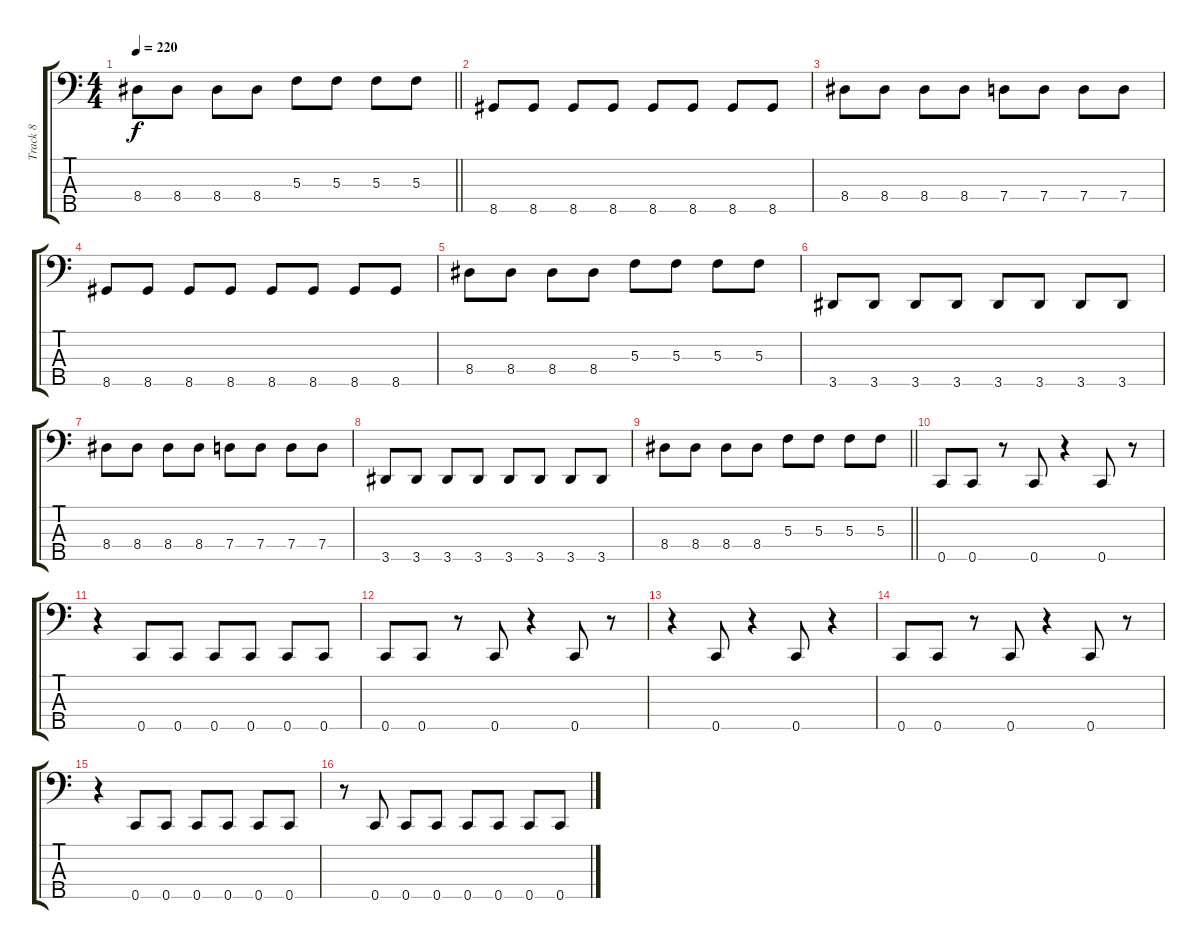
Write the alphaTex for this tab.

\track ("Track 8" "Track 8") {instrument slapbass1}
\staff {score tabs}
\tuning (Bb2 F2 C2 G1 C1) {hide}
\ts (4 4)
\tempo 220
\clef f4
\barLineRight lightlight
\ks c
8.4.8{dy f} 8.4.8 8.4.8 8.4.8 5.3.8 5.3.8 5.3.8 5.3.8 |
\section ("" "")
8.5.8 8.5.8 8.5.8 8.5.8 8.5.8 8.5.8 8.5.8 8.5.8 |
8.4.8 8.4.8 8.4.8 8.4.8 7.4.8 7.4.8 7.4.8 7.4.8 |
8.5.8 8.5.8 8.5.8 8.5.8 8.5.8 8.5.8 8.5.8 8.5.8 |
8.4.8 8.4.8 8.4.8 8.4.8 5.3.8 5.3.8 5.3.8 5.3.8 |
3.5.8 3.5.8 3.5.8 3.5.8 3.5.8 3.5.8 3.5.8 3.5.8 |
8.4.8 8.4.8 8.4.8 8.4.8 7.4.8 7.4.8 7.4.8 7.4.8 |
3.5.8 3.5.8 3.5.8 3.5.8 3.5.8 3.5.8 3.5.8 3.5.8 |
\barLineRight lightlight
8.4.8 8.4.8 8.4.8 8.4.8 5.3.8 5.3.8 5.3.8 5.3.8 |
\section ("" "")
0.5.8 0.5.8 r.8 0.5.8 r.4 0.5.8 r.8 |
r.4 0.5.8 0.5.8 0.5.8 0.5.8 0.5.8 0.5.8 |
0.5.8 0.5.8 r.8 0.5.8 r.4 0.5.8 r.8 |
r.4 0.5.8 r.4 0.5.8 r.4 |
0.5.8 0.5.8 r.8 0.5.8 r.4 0.5.8 r.8 |
r.4 0.5.8 0.5.8 0.5.8 0.5.8 0.5.8 0.5.8 |
r.8 0.5.8 0.5.8 0.5.8 0.5.8 0.5.8 0.5.8 0.5.8
